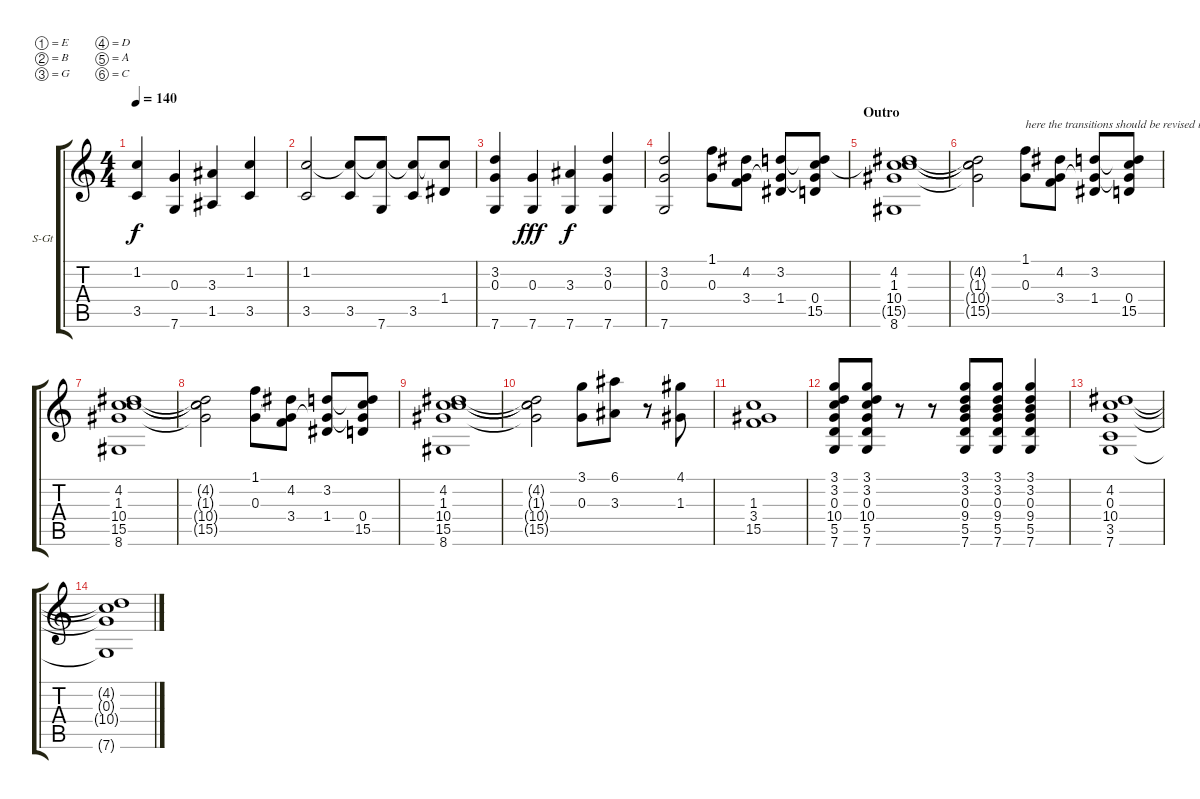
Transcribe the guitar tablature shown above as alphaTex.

\bracketExtendMode groupsimilarinstruments
\firstSystemTrackNameOrientation horizontal
\otherSystemsTrackNameOrientation horizontal
\track ("Strings II" "S-Gt") {instrument viola}
\staff {score tabs}
\tuning (E4 B3 G3 D3 A2 C2)
\displaytranspose 12
\ts (4 4)
\tempo 140
\clef g2
\ks c
(1.2 3.5).4{dy f} (0.3 7.6).4 (3.3 1.5).4 (1.2 3.5).4 |
(1.2 3.5).2 (3.5 1.2{t}).8 (7.6 1.2{t}).8 (3.5 1.2{t}).8 (1.2{t} 1.4).8 |
(3.2 0.3 7.6).4 (0.3 7.6).4{dy fff} (3.3 7.6).4{dy f} (3.2 0.3 7.6).4 |
(3.2 0.3 7.6).2 (1.1 0.3).8 (4.2 3.4 0.3{t}).8 (3.2 1.4 0.3{t}).8 (3.2{t} 0.3{t} 0.4 15.5).8 |
\section ("" "Outro")
(4.2 1.3 10.4 8.6 15.5{t}).1 |
(4.2{t} 1.3{t} 10.4{t} 15.5{t}).2 (1.1 0.3).8{txt "here the transitions should be revised in the whole outro"} (4.2 3.4 0.3{t}).8 (3.2 1.4 0.3{t}).8 (3.2{t} 0.3{t} 0.4 15.5).8 |
(4.2 1.3 10.4 8.6 15.5).1 |
(4.2{t} 1.3{t} 10.4{t} 15.5{t}).2 (1.1 0.3).8 (4.2 3.4 0.3{t}).8 (3.2 1.4 0.3{t}).8 (3.2{t} 0.3{t} 0.4 15.5).8 |
(4.2 1.3 10.4 8.6 15.5).1 |
(4.2{t} 1.3{t} 10.4{t} 15.5{t}).2 (3.1 0.3).8 (6.1 3.3).8 r.8 (4.1 1.3).8 |
(1.3 3.4 15.5).1 |
(3.1 3.2 0.3 10.4 5.5 7.6).8 (3.1 3.2 0.3 10.4 5.5 7.6).8 r.8 r.8 (3.1 3.2 0.3 9.4 5.5 7.6).8 (3.1 3.2 0.3 9.4 5.5 7.6).8 (3.1 3.2 0.3 9.4 5.5 7.6).4 |
(4.2 0.3 10.4 3.5 7.6).1 |
(4.2{t} 0.3{t} 10.4{t} 7.6{t}).1
